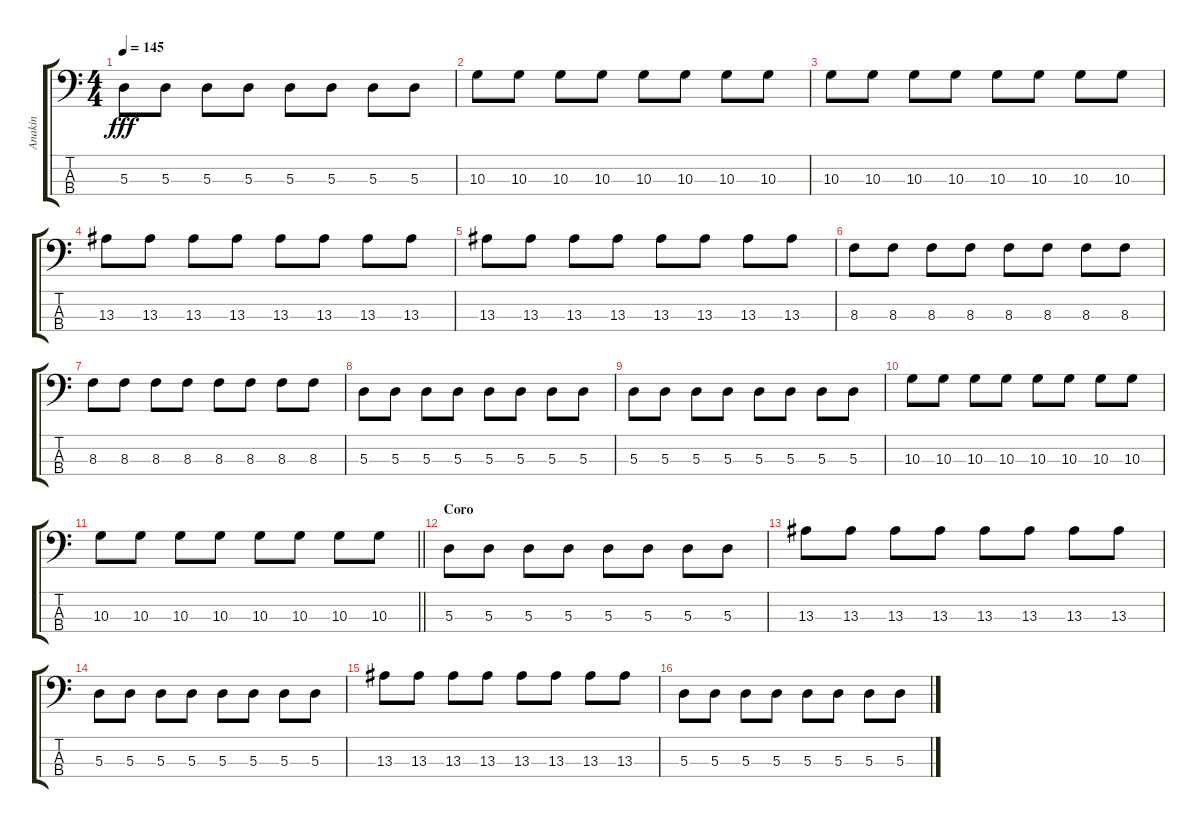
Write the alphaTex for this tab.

\track ("Anakin" "Anakin") {instrument electricbasspick}
\staff {score tabs}
\tuning (G2 D2 A1 E1) {hide}
\ts (4 4)
\tempo 145
\clef f4
\ks c
5.3.8{dy fff} 5.3.8 5.3.8 5.3.8 5.3.8 5.3.8 5.3.8 5.3.8 |
10.3.8 10.3.8 10.3.8 10.3.8 10.3.8 10.3.8 10.3.8 10.3.8 |
10.3.8 10.3.8 10.3.8 10.3.8 10.3.8 10.3.8 10.3.8 10.3.8 |
13.3.8 13.3.8 13.3.8 13.3.8 13.3.8 13.3.8 13.3.8 13.3.8 |
13.3.8 13.3.8 13.3.8 13.3.8 13.3.8 13.3.8 13.3.8 13.3.8 |
8.3.8 8.3.8 8.3.8 8.3.8 8.3.8 8.3.8 8.3.8 8.3.8 |
8.3.8 8.3.8 8.3.8 8.3.8 8.3.8 8.3.8 8.3.8 8.3.8 |
5.3.8 5.3.8 5.3.8 5.3.8 5.3.8 5.3.8 5.3.8 5.3.8 |
5.3.8 5.3.8 5.3.8 5.3.8 5.3.8 5.3.8 5.3.8 5.3.8 |
10.3.8 10.3.8 10.3.8 10.3.8 10.3.8 10.3.8 10.3.8 10.3.8 |
\barLineRight lightlight
10.3.8 10.3.8 10.3.8 10.3.8 10.3.8 10.3.8 10.3.8 10.3.8 |
\section ("" "Coro ")
5.3.8 5.3.8 5.3.8 5.3.8 5.3.8 5.3.8 5.3.8 5.3.8 |
13.3.8 13.3.8 13.3.8 13.3.8 13.3.8 13.3.8 13.3.8 13.3.8 |
5.3.8 5.3.8 5.3.8 5.3.8 5.3.8 5.3.8 5.3.8 5.3.8 |
13.3.8 13.3.8 13.3.8 13.3.8 13.3.8 13.3.8 13.3.8 13.3.8 |
5.3.8 5.3.8 5.3.8 5.3.8 5.3.8 5.3.8 5.3.8 5.3.8
